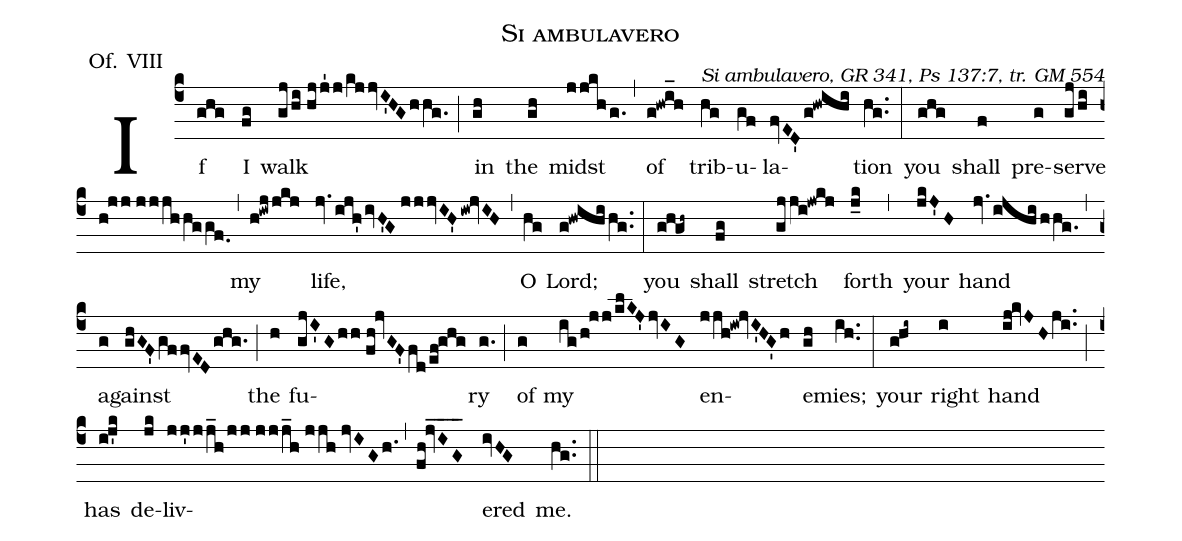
name: Si ambulavero;
office-part: Offertorium;
mode: 8;
annotation: Of. VIII;
commentary: Si ambulavero, GR 341, Ps 137:7, tr. GM 554;
%%
(c4)If(ghg) I(fg) walk(gj/hi//hjj'1j/kjjvI'HGhhg.) (;)
 in(gh) the(gh) midst(jjkhg.) (,) of(g!hwi_h) trib(hg)u(gf)la(fvED'g!hwihi)tion(hg..) (:)
you(ghg) shall(f) pre(g)serve(gj/hi//h!jj//jjjhhggf.0) (,) my(h!iwjjkj) life,(jv.ijh'ivH'G//jjjvIH'iw!jvIH) (,)
O(hg) Lord;(g!hwihi/hg..) (:)
you(g!h!gh~) shall(fg) stretch(gjji!jwkj) forth(j_k) (,) your(jkJ'H) hand(jv.ijhi/hhg.) (,) a(g)gainst(ghGF'gffvEDghg.) (;) the(h) fu(gjI'Ghh//fh!jvGF'fd/ef!ghg)ry(g.) (;) of(g) my(ig/h!jj/klKJ'jvIG)
en(jjh!iw!jvI'HG'h)e(gh)mies;(ih..) (:)
your(ghi~) right(i) hand(ij!kvJHji..) (;) has(ij'k) de(jk)liv(jj'jj_h/jj//jjj_h//jjh//jvIGh.,fh!jvIG___//)ered(ivHG) me.(hg..) (::)
